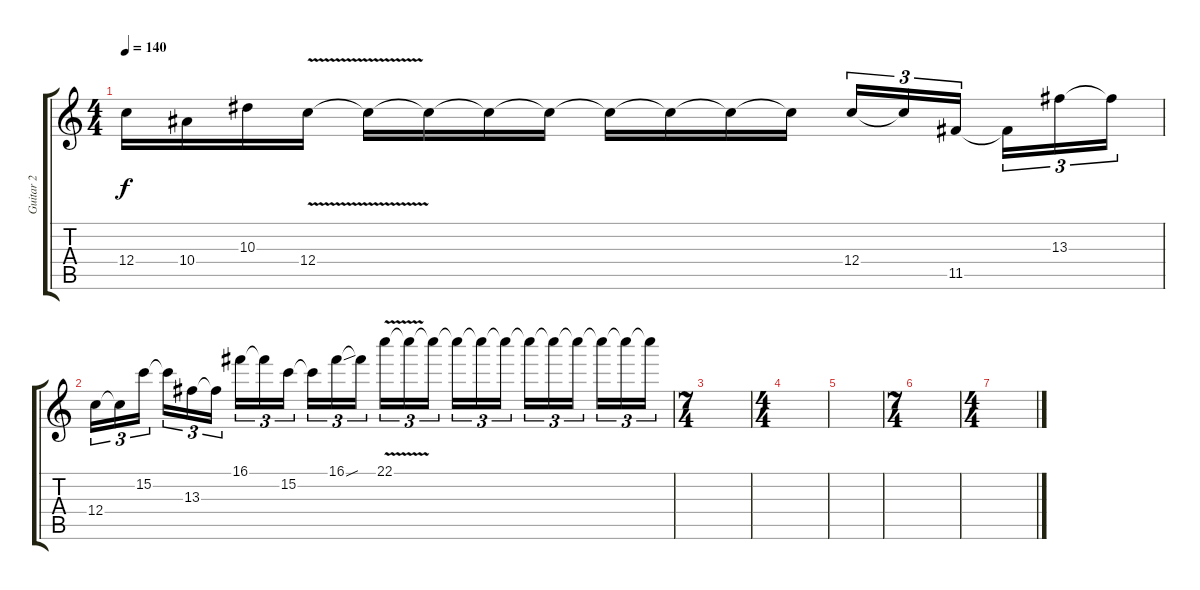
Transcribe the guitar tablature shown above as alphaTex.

\track ("Guitar 2" "Guitar 2") {instrument distortionguitar}
\staff {score tabs}
\tuning (D4 A3 F3 C3 G2 D2) {hide}
\ts (4 4)
\tempo 140
\clef g2
\ks c
12.4.16{dy f} 10.4.16 10.3.16 12.4{v}.16 12.4{t}.16 12.4{t}.16 12.4{t}.16 12.4{t}.16 12.4{t}.16 12.4{t}.16 12.4{t}.16 12.4{t}.16 12.4.16{tu (3 2)} 12.4{t}.16{tu (3 2)} 11.5.16{tu (3 2)} 11.5{t}.16{tu (3 2)} 13.3.16{tu (3 2)} 13.3{t}.16{tu (3 2)} |
12.4.16{tu (3 2)} 12.4{t}.16{tu (3 2)} 15.2.16{tu (3 2)} 15.2{t}.16{tu (3 2)} 13.3.16{tu (3 2)} 13.3{t}.16{tu (3 2)} 16.1.16{tu (3 2)} 16.1{t}.16{tu (3 2)} 15.2.16{tu (3 2)} 15.2{t}.16{tu (3 2)} 16.1{sou}.16{tu (3 2)} 16.1{t}.16{tu (3 2)} 22.1{v}.16{tu (3 2)} 22.1{t}.16{tu (3 2)} 22.1{t}.16{tu (3 2)} 22.1{t}.16{tu (3 2)} 22.1{t}.16{tu (3 2)} 22.1{t}.16{tu (3 2)} 22.1{t}.16{tu (3 2)} 22.1{t}.16{tu (3 2)} 22.1{t}.16{tu (3 2)} 22.1{t}.16{tu (3 2)} 22.1{t}.16{tu (3 2)} 22.1{t}.16{tu (3 2)} |
\ts (7 4)
|
\ts (4 4)
|
|
\ts (7 4)
|
\ts (4 4)
